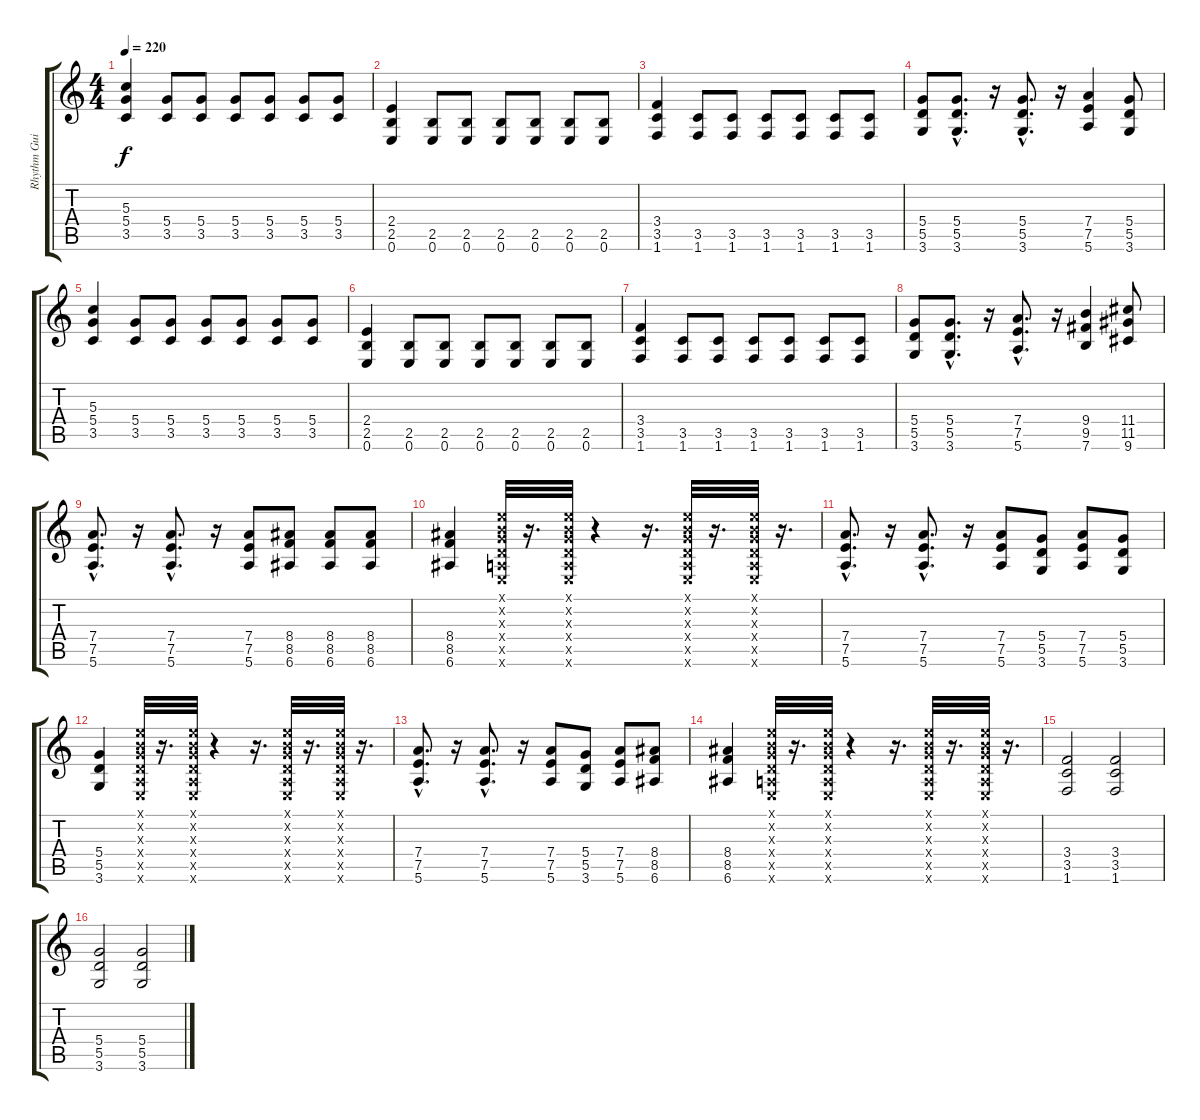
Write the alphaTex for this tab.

\track ("Rhythm Guitar" "Rhythm Gui") {instrument distortionguitar}
\staff {score tabs}
\tuning (E4 B3 G3 D3 A2 E2) {hide}
\ts (4 4)
\tempo 220
\clef g2
\ks c
(5.3 5.4 3.5).4{dy f} (5.4 3.5).8 (5.4 3.5).8 (5.4 3.5).8 (5.4 3.5).8 (5.4 3.5).8 (5.4 3.5).8 |
(2.4 2.5 0.6).4 (2.5 0.6).8 (2.5 0.6).8 (2.5 0.6).8 (2.5 0.6).8 (2.5 0.6).8 (2.5 0.6).8 |
(3.4 3.5 1.6).4 (3.5 1.6).8 (3.5 1.6).8 (3.5 1.6).8 (3.5 1.6).8 (3.5 1.6).8 (3.5 1.6).8 |
(5.4 5.5 3.6).8 (5.4{hac} 5.5{hac} 3.6{hac}).8{d} r.16 (5.4{hac} 5.5{hac} 3.6{hac}).8{d} r.16 (7.4 7.5 5.6).4 (5.4 5.5 3.6).8 |
(5.3 5.4 3.5).4 (5.4 3.5).8 (5.4 3.5).8 (5.4 3.5).8 (5.4 3.5).8 (5.4 3.5).8 (5.4 3.5).8 |
(2.4 2.5 0.6).4 (2.5 0.6).8 (2.5 0.6).8 (2.5 0.6).8 (2.5 0.6).8 (2.5 0.6).8 (2.5 0.6).8 |
(3.4 3.5 1.6).4 (3.5 1.6).8 (3.5 1.6).8 (3.5 1.6).8 (3.5 1.6).8 (3.5 1.6).8 (3.5 1.6).8 |
(5.4 5.5 3.6).8 (5.4{hac} 5.5{hac} 3.6{hac}).8{d} r.16 (7.4{hac} 7.5{hac} 5.6{hac}).8{d} r.16 (9.4 9.5 7.6).4 (11.4 11.5 9.6).8 |
(7.4{hac} 7.5{hac} 5.6{hac}).8{d} r.16 (7.4{hac} 7.5{hac} 5.6{hac}).8{d} r.16 (7.4 7.5 5.6).8 (8.4 8.5 6.6).8 (8.4 8.5 6.6).8 (8.4 8.5 6.6).8 |
(8.4 8.5 6.6).4 (0.1{x} 0.2{x} 0.3{x} 0.4{x} 0.5{x} 0.6{x}).32 r.16{d} (0.1{x} 0.2{x} 0.3{x} 0.4{x} 0.5{x} 0.6{x}).32 r.4 r.16{d} (0.1{x} 0.2{x} 0.3{x} 0.4{x} 0.5{x} 0.6{x}).32 r.16{d} (0.1{x} 0.2{x} 0.3{x} 0.4{x} 0.5{x} 0.6{x}).32 r.16{d} |
(7.4{hac} 7.5{hac} 5.6{hac}).8{d} r.16 (7.4{hac} 7.5{hac} 5.6{hac}).8{d} r.16 (7.4 7.5 5.6).8 (5.4 5.5 3.6).8 (7.4 7.5 5.6).8 (5.4 5.5 3.6).8 |
(5.4 5.5 3.6).4 (0.1{x} 0.2{x} 0.3{x} 0.4{x} 0.5{x} 0.6{x}).32 r.16{d} (0.1{x} 0.2{x} 0.3{x} 0.4{x} 0.5{x} 0.6{x}).32 r.4 r.16{d} (0.1{x} 0.2{x} 0.3{x} 0.4{x} 0.5{x} 0.6{x}).32 r.16{d} (0.1{x} 0.2{x} 0.3{x} 0.4{x} 0.5{x} 0.6{x}).32 r.16{d} |
(7.4{hac} 7.5{hac} 5.6{hac}).8{d} r.16 (7.4{hac} 7.5{hac} 5.6{hac}).8{d} r.16 (7.4 7.5 5.6).8 (5.4 5.5 3.6).8 (7.4 7.5 5.6).8 (8.4 8.5 6.6).8 |
(8.4 8.5 6.6).4 (0.1{x} 0.2{x} 0.3{x} 0.4{x} 0.5{x} 0.6{x}).32 r.16{d} (0.1{x} 0.2{x} 0.3{x} 0.4{x} 0.5{x} 0.6{x}).32 r.4 r.16{d} (0.1{x} 0.2{x} 0.3{x} 0.4{x} 0.5{x} 0.6{x}).32 r.16{d} (0.1{x} 0.2{x} 0.3{x} 0.4{x} 0.5{x} 0.6{x}).32 r.16{d} |
(3.4 3.5 1.6).2 (3.4 3.5 1.6).2 |
(5.4 5.5 3.6).2 (5.4 5.5 3.6).2
